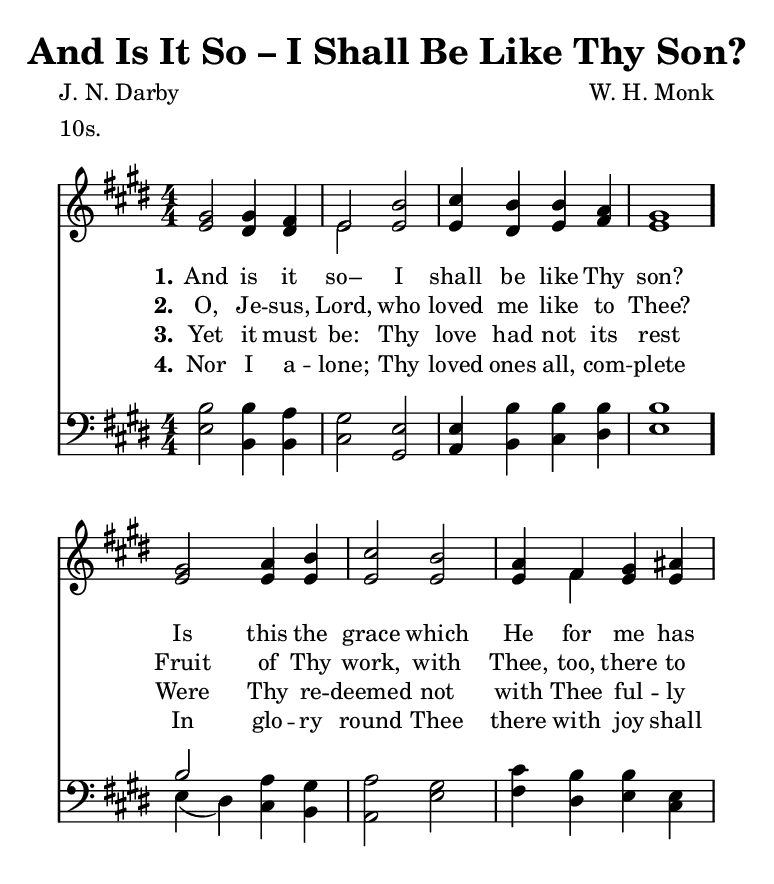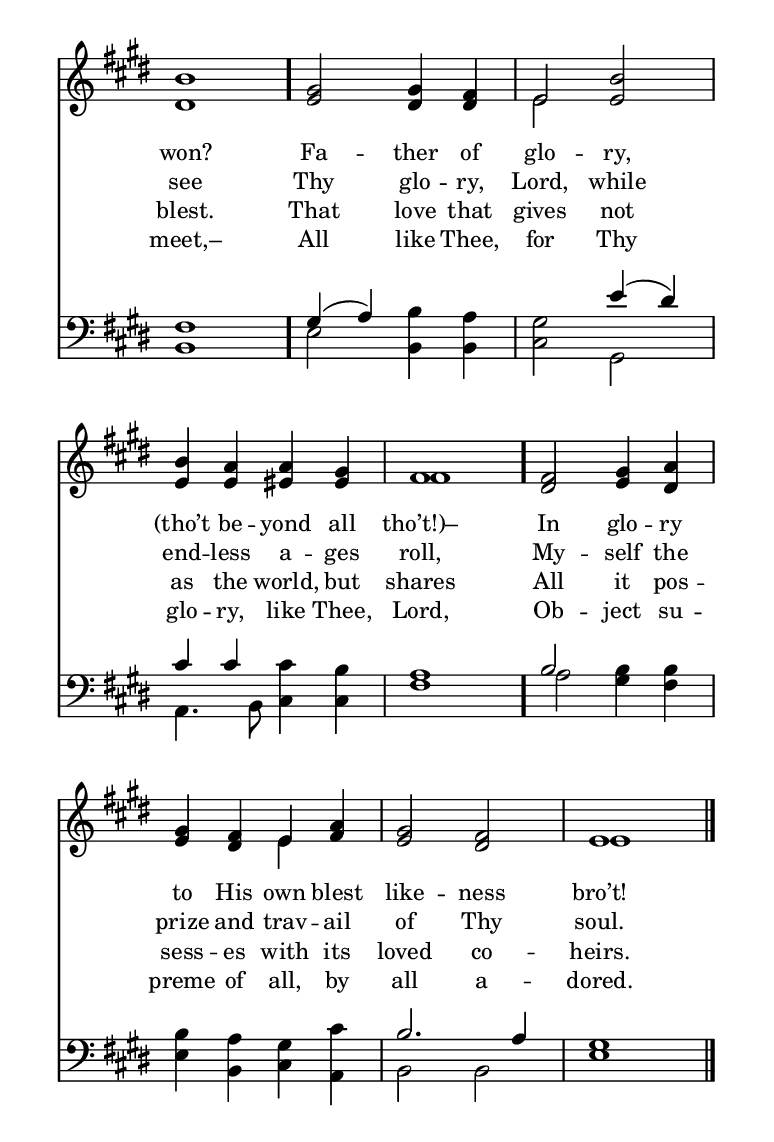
\include "common/global.ily"
\paper {
  \include "common/paper.ily"
  ragged-bottom = ##t
}

\header{
  hymnnumber = "270"
  title = "And Is It So – I Shall Be Like Thy Son?"
  tunename = "Eventide" % see EOG076
  meter = "10s." % original has 4-10s. but EOG076 has "10s."
  poet = "J. N. Darby"
  composer = "W. H. Monk"
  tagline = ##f
}

global = {
  \include "common/overrides.ily"
  \override Staff.TimeSignature.style = #'numbered
  \time 4/4
  \override Score.MetronomeMark.transparent = ##t % hide all fermata changes too
  \tempo 4=110
  \key e \major
  \autoBeamOff
}

patternAA = { c2      c4 c4 | c2 c2      | c4  c4 c4 c4 | c1 }
patternAB = { c4( c4) c4 c4 | c2 c2      | c4  c4 c4 c4 | c1 }
patternAC = { c4( c4) c4 c4 | c2 c4( c4) | c4  c4 c4 c4 | c1 }
patternAD = { c2      c4 c4 | c2 c2      | c4. c8 c4 c4 | c1 }

patternBA = { c2 c4 c4 | c4 c4 c4 c4 | c2  c2 | c1 }
patternBB = { c2 c4 c4 | c4 c4 c4 c4 | c2. c4 | c1 }

notesSoprano = {
\global
\relative c'' {

  \changePitch \patternAA { gis gis fis | e b' | cis b b a | gis }
  \changePitch \patternAA { gis a b | cis b | a fis gis ais | b }
  \changePitch \patternAA { gis gis fis | e b' | b a a gis | fis }
  \changePitch \patternBA { fis gis a | gis fis e a | gis fis | e }

  \bar "|."

}
}

notesAlto = {
\global
\relative e' {

  \changePitch \patternAA { e dis dis | e e | e dis e fis | e }
  \changePitch \patternAA { e e e | e e | e fis e e | dis }
  \changePitch \patternAA { e dis dis | e e | e e eis eis | fis }
  \changePitch \patternBA { dis e dis | e dis e fis | e dis | e }

}
}

notesTenor = {
\global
\relative a {

  \changePitch \patternAA { b b a | gis e | e b' b b | b }
  \changePitch \patternAA { b a gis | a gis | cis b b e, | fis }
  \changePitch \patternAC { gis a b a | gis e' dis | cis cis cis b | a }
  \changePitch \patternBB { b b b | b a gis cis | b a | gis }

}
}

notesBass = {
\global
\relative f {

  \changePitch \patternAA { e b b | cis gis | a b cis dis | e }
  \changePitch \patternAB { e dis cis b | a e' | fis dis e cis | b }
  \changePitch \patternAD { e b b | cis gis | a b cis cis | fis }
  \changePitch \patternBA { a gis fis | e b cis a | b b e }

}
}


wordsA = \lyricmode {
\set stanza = "1."

And is it so– I shall be like Thy son? \bar "."
Is this the grace which He for me has won? \bar "."
Fa -- ther of glo -- ry, (tho’t be -- yond all tho’t!)– \bar "."
In glo -- ry to His own blest like -- ness bro’t! \bar "."

}

wordsB = \lyricmode {
\set stanza = "2."

O, Je -- sus, Lord, who loved me like to Thee?
Fruit of Thy work, with Thee, too, there to see
Thy glo -- ry, Lord, while end -- less a -- ges roll,
My -- self the prize and trav -- ail of Thy soul.

}

wordsC = \lyricmode {
\set stanza = "3."

Yet it must be: Thy love had not its rest
Were Thy re -- deemed not with Thee ful -- ly blest.
That love that gives not as the world, but shares
All it pos -- sess -- es with its loved co -- heirs.

}

wordsD = \lyricmode {
\set stanza = "4."

Nor I a -- lone; Thy loved ones all, com -- plete
In glo -- ry round Thee there with joy shall meet,–
All like Thee, for Thy glo -- ry, like Thee, Lord,
Ob -- ject su -- preme of all, by all a -- dored.

}

\score {
  \context ChoirStaff <<
    \context Staff = upper <<
      \set Staff.autoBeaming = ##f
      \set ChoirStaff.systemStartDelimiter = #'SystemStartBar
      \set ChoirStaff.printPartCombineTexts = ##f
      \partcombine #'(2 . 9) \notesSoprano \notesAlto
      \context NullVoice = sopranos { \voiceOne << \notesSoprano >> }
      \context NullVoice = altos { \voiceTwo << \notesAlto >> }
      \context Lyrics = one   \lyricsto sopranos \wordsA
      \context Lyrics = two   \lyricsto sopranos \wordsB
      \context Lyrics = three \lyricsto sopranos \wordsC
      \context Lyrics = four  \lyricsto sopranos \wordsD
    >>
    \context Staff = men <<
      \clef bass
      \set ChoirStaff.printPartCombineTexts = ##f
      \partcombine #'(2 . 9) \notesTenor \notesBass
      \context NullVoice = tenors { \voiceOne << \notesTenor >> }
      \context NullVoice = basses { \voiceTwo << \notesBass >> }
    >>
  >>
  \layout {
    \include "common/layout.ily"
  }
  \midi{
    \include "common/midi.ily"
  }
}

% TODO suggest alternate tune No. 6, as EOG076 does ?

\version "2.19.49"  % necessary for upgrading to future LilyPond versions.

% vi:set et ts=2 sw=2 ai nocindent syntax=lilypond:
